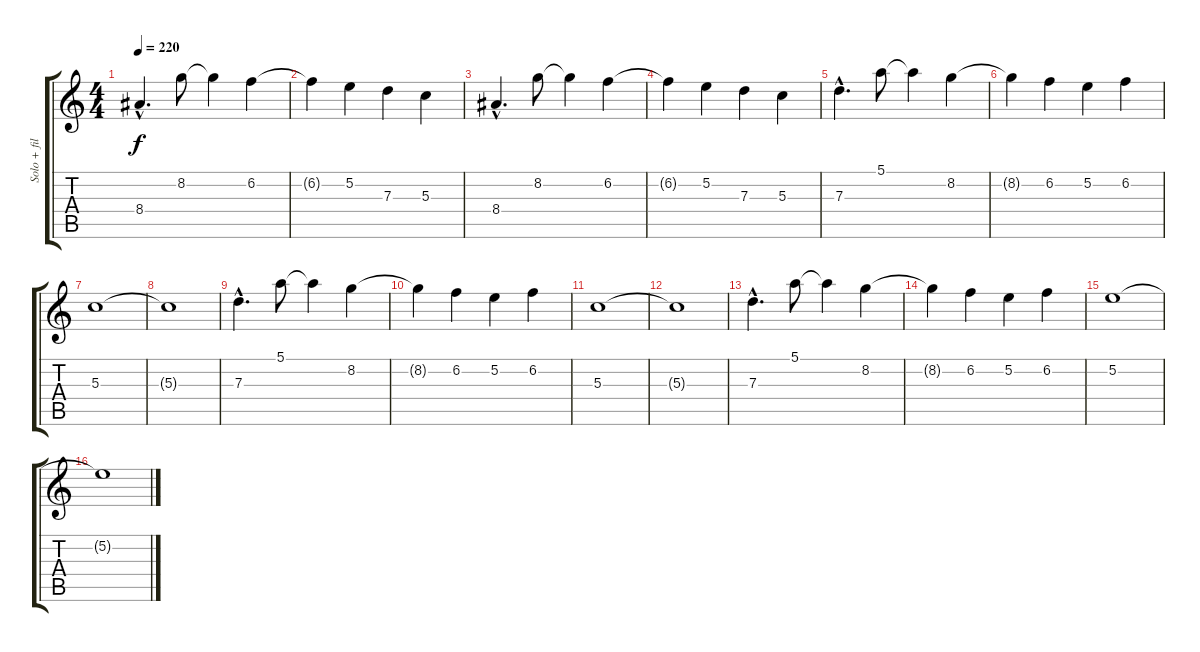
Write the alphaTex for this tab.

\track ("Solo + fill" "Solo + fil") {instrument distortionguitar}
\staff {score tabs}
\tuning (E4 B3 G3 D3 A2 E2) {hide}
\ts (4 4)
\tempo 220
\clef g2
\ks c
8.4{hac}.4{d dy f} 8.2.8 8.2{t}.4 6.2.4 |
6.2{t}.4 5.2.4 7.3.4 5.3.4 |
8.4{hac}.4{d} 8.2.8 8.2{t}.4 6.2.4 |
6.2{t}.4 5.2.4 7.3.4 5.3.4 |
7.3{hac}.4{d} 5.1.8 5.1{t}.4 8.2.4 |
8.2{t}.4 6.2.4 5.2.4 6.2.4 |
5.3.1 |
5.3{t}.1 |
7.3{hac}.4{d} 5.1.8 5.1{t}.4 8.2.4 |
8.2{t}.4 6.2.4 5.2.4 6.2.4 |
5.3.1 |
5.3{t}.1 |
7.3{hac}.4{d} 5.1.8 5.1{t}.4 8.2.4 |
8.2{t}.4 6.2.4 5.2.4 6.2.4 |
5.2.1 |
5.2{t}.1
